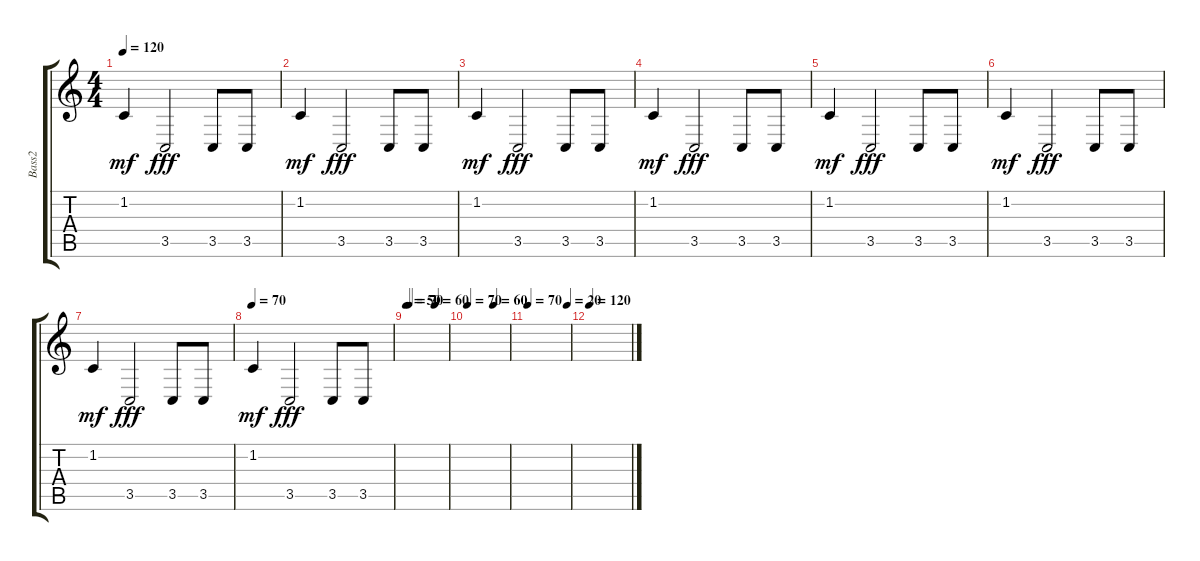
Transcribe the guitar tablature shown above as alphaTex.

\track ("Bass2" "Bass2") {instrument pad2warm}
\staff {score tabs}
\tuning (E4 B3 G3 D3 A2 E2) {hide}
\ts (4 4)
\tempo 120
\clef g2
\ks c
1.2.4{dy mf} 3.5.2{dy fff} 3.5.8 3.5.8 |
1.2.4{dy mf} 3.5.2{dy fff} 3.5.8 3.5.8 |
1.2.4{dy mf} 3.5.2{dy fff} 3.5.8 3.5.8 |
1.2.4{dy mf} 3.5.2{dy fff} 3.5.8 3.5.8 |
1.2.4{dy mf} 3.5.2{dy fff} 3.5.8 3.5.8 |
1.2.4{dy mf} 3.5.2{dy fff} 3.5.8 3.5.8 |
1.2.4{dy mf} 3.5.2{dy fff} 3.5.8 3.5.8 |
\tempo 70
1.2.4{dy mf} 3.5.2{dy fff} 3.5.8 3.5.8 |
\tempo 50
\tempo (70 0.0625)
\tempo (60 0.6875)
|
\tempo 70
\tempo (60 0.625)
|
\tempo 70
\tempo (20 0.9375)
|
\tempo 120
